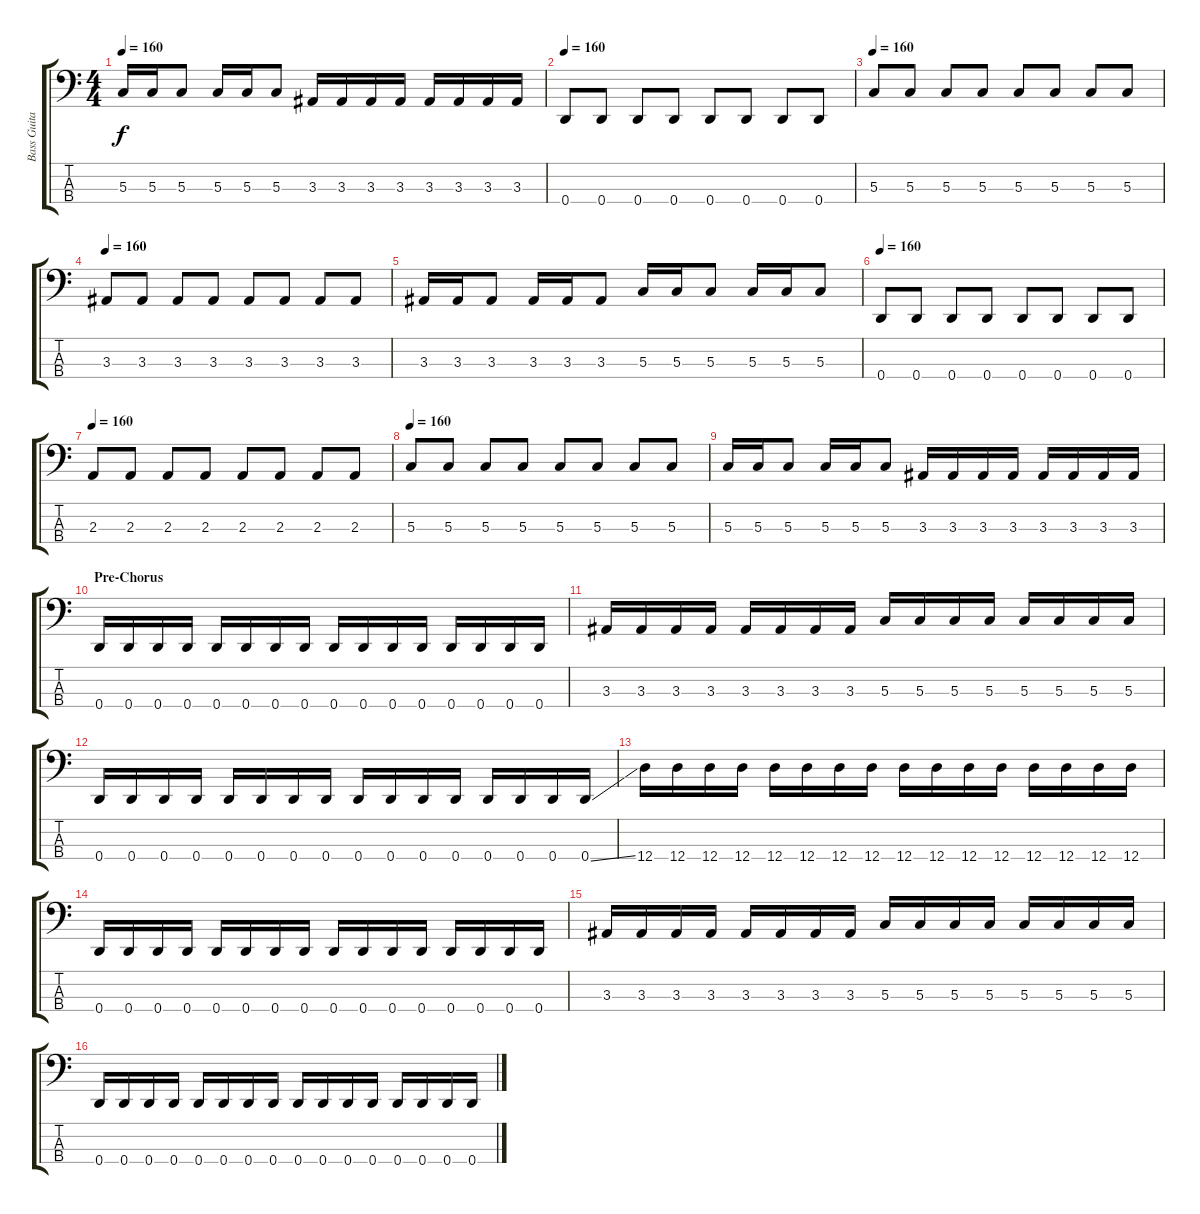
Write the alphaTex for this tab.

\track ("Bass Guitar" "Bass Guita") {instrument electricbasspick}
\staff {score tabs}
\tuning (F2 C2 G1 D1) {hide}
\ts (4 4)
\tempo 160
\clef f4
\ks c
5.3.16{dy f} 5.3.16 5.3.8 5.3.16 5.3.16 5.3.8 3.3.16 3.3.16 3.3.16 3.3.16 3.3.16 3.3.16 3.3.16 3.3.16 |
\tempo 160
0.4.8 0.4.8 0.4.8 0.4.8 0.4.8 0.4.8 0.4.8 0.4.8 |
\tempo 160
5.3.8 5.3.8 5.3.8 5.3.8 5.3.8 5.3.8 5.3.8 5.3.8 |
\tempo 160
3.3.8 3.3.8 3.3.8 3.3.8 3.3.8 3.3.8 3.3.8 3.3.8 |
3.3.16 3.3.16 3.3.8 3.3.16 3.3.16 3.3.8 5.3.16 5.3.16 5.3.8 5.3.16 5.3.16 5.3.8 |
\tempo 160
0.4.8 0.4.8 0.4.8 0.4.8 0.4.8 0.4.8 0.4.8 0.4.8 |
\tempo 160
2.3.8 2.3.8 2.3.8 2.3.8 2.3.8 2.3.8 2.3.8 2.3.8 |
\tempo 160
5.3.8 5.3.8 5.3.8 5.3.8 5.3.8 5.3.8 5.3.8 5.3.8 |
5.3.16 5.3.16 5.3.8 5.3.16 5.3.16 5.3.8 3.3.16 3.3.16 3.3.16 3.3.16 3.3.16 3.3.16 3.3.16 3.3.16 |
\section ("" "Pre-Chorus")
0.4.16 0.4.16 0.4.16 0.4.16 0.4.16 0.4.16 0.4.16 0.4.16 0.4.16 0.4.16 0.4.16 0.4.16 0.4.16 0.4.16 0.4.16 0.4.16 |
3.3.16 3.3.16 3.3.16 3.3.16 3.3.16 3.3.16 3.3.16 3.3.16 5.3.16 5.3.16 5.3.16 5.3.16 5.3.16 5.3.16 5.3.16 5.3.16 |
0.4.16 0.4.16 0.4.16 0.4.16 0.4.16 0.4.16 0.4.16 0.4.16 0.4.16 0.4.16 0.4.16 0.4.16 0.4.16 0.4.16 0.4.16 0.4{ss}.16 |
12.4.16 12.4.16 12.4.16 12.4.16 12.4.16 12.4.16 12.4.16 12.4.16 12.4.16 12.4.16 12.4.16 12.4.16 12.4.16 12.4.16 12.4.16 12.4.16 |
0.4.16 0.4.16 0.4.16 0.4.16 0.4.16 0.4.16 0.4.16 0.4.16 0.4.16 0.4.16 0.4.16 0.4.16 0.4.16 0.4.16 0.4.16 0.4.16 |
3.3.16 3.3.16 3.3.16 3.3.16 3.3.16 3.3.16 3.3.16 3.3.16 5.3.16 5.3.16 5.3.16 5.3.16 5.3.16 5.3.16 5.3.16 5.3.16 |
0.4.16 0.4.16 0.4.16 0.4.16 0.4.16 0.4.16 0.4.16 0.4.16 0.4.16 0.4.16 0.4.16 0.4.16 0.4.16 0.4.16 0.4.16 0.4{ss}.16
